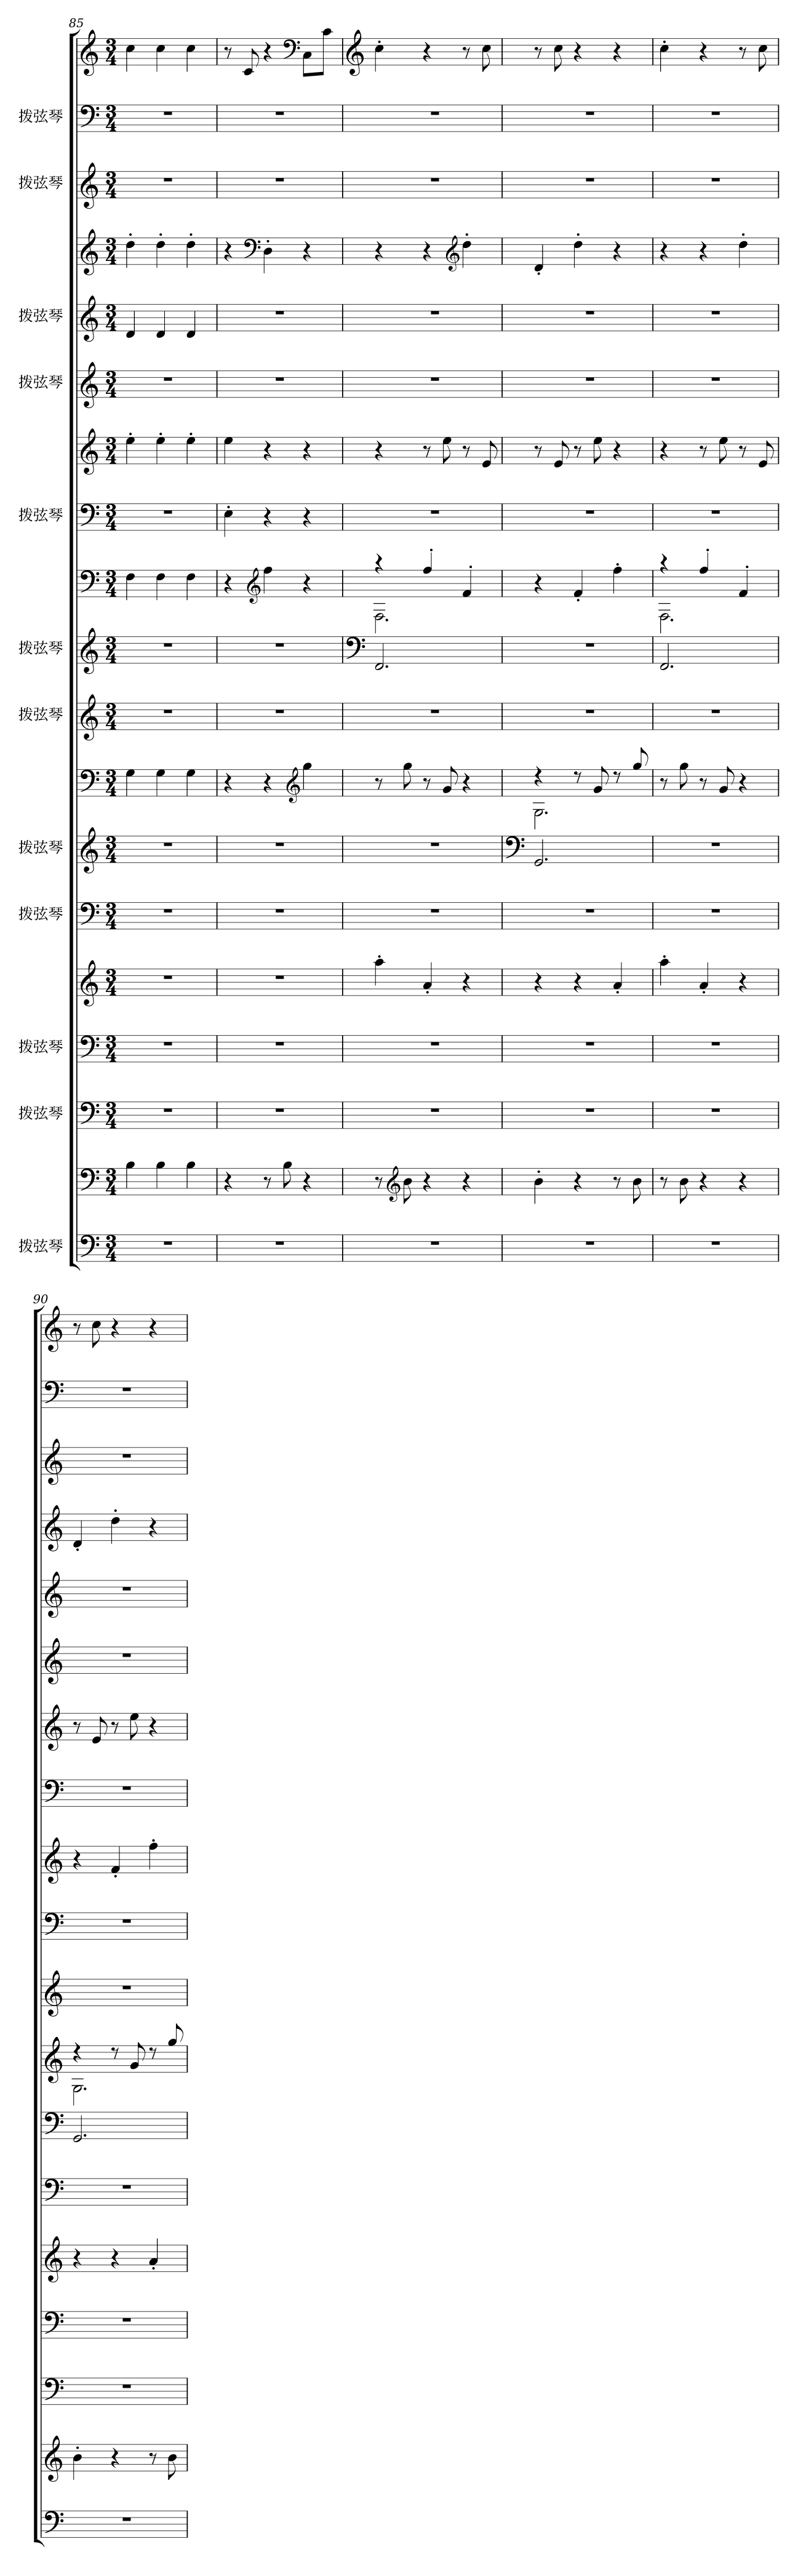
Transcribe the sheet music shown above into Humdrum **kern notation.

**kern	**kern	**kern	**kern	**kern	**kern	**kern	**kern	**kern	**kern	**kern	**kern	**kern	**kern	**kern	**kern	**kern	**kern	**kern
*part12	*part12	*part11	*part10	*part10	*part9	*part8	*part8	*part7	*part6	*part6	*part5	*part5	*part4	*part3	*part3	*part2	*part1	*part1
*staff19	*staff18	*staff17	*staff16	*staff15	*staff14	*staff13	*staff12	*staff11	*staff10	*staff9	*staff8	*staff7	*staff6	*staff5	*staff4	*staff3	*staff2	*staff1
*I"拨弦琴	*	*I"拨弦琴	*I"拨弦琴	*	*I"拨弦琴	*I"拨弦琴	*	*I"拨弦琴	*I"拨弦琴	*	*I"拨弦琴	*	*I"拨弦琴	*I"拨弦琴	*	*I"拨弦琴	*I"拨弦琴	*
!!LO:PB:g=z
*clefF4	*clefF4	*clefF4	*clefF4	*clefG2	*clefF4	*clefG2	*clefF4	*clefG2	*clefG2	*clefF4	*clefF4	*clefG2	*clefG2	*clefG2	*clefG2	*clefG2	*clefF4	*clefG2
*k[]	*k[]	*k[]	*k[]	*k[]	*k[]	*k[]	*k[]	*k[]	*k[]	*k[]	*k[]	*k[]	*k[]	*k[]	*k[]	*k[]	*k[]	*k[]
*M3/4	*M3/4	*M3/4	*M3/4	*M3/4	*M3/4	*M3/4	*M3/4	*M3/4	*M3/4	*M3/4	*M3/4	*M3/4	*M3/4	*M3/4	*M3/4	*M3/4	*M3/4	*M3/4
=85	=85	=85	=85	=85	=85	=85	=85	=85	=85	=85	=85	=85	=85	=85	=85	=85	=85	=85
2.r	4B\	2.r	2.r	2.r	2.r	2.r	4G\	2.r	2.r	4F\	2.r	4ee'\	2.r	4d/	4dd'\	2.r	2.r	4cc\
.	4B\	.	.	.	.	.	4G\	.	.	4F\	.	4ee'\	.	4d/	4dd'\	.	.	4cc\
.	4B\	.	.	.	.	.	4G\	.	.	4F\	.	4ee'\	.	4d/	4dd'\	.	.	4cc\
=86	=86	=86	=86	=86	=86	=86	=86	=86	=86	=86	=86	=86	=86	=86	=86	=86	=86	=86
2.r	4r	2.r	2.r	2.r	2.r	2.r	4r	2.r	2.r	4r	4E'\	4ee\	2.r	2.r	4r	2.r	2.r	8r
.	.	.	.	.	.	.	.	.	.	.	.	.	.	.	.	.	.	8c/
*	*	*	*	*	*	*	*	*	*	*clefG2	*	*	*	*	*clefF4	*	*	*
.	8r	.	.	.	.	.	4r	.	.	4ff\	4r	4r	.	.	4D'\	.	.	4r
.	8B\	.	.	.	.	.	.	.	.	.	.	.	.	.	.	.	.	.
*	*	*	*	*	*	*	*clefG2	*	*	*	*	*	*	*	*	*	*	*clefF4
.	4r	.	.	.	.	.	4gg\	.	.	4r	4r	4r	.	.	4r	.	.	8C\L
.	.	.	.	.	.	.	.	.	.	.	.	.	.	.	.	.	.	8c\J
=87	=87	=87	=87	=87	=87	=87	=87	=87	=87	=87	=87	=87	=87	=87	=87	=87	=87	=87
*	*	*	*	*	*	*	*	*	*clefF4	*	*	*	*	*	*	*	*	*clefG2
*	*	*	*	*	*	*	*	*	*	*^	*	*	*	*	*	*	*	*
2.r	8r	2.r	2.r	4aa'\	2.r	2.r	8r	2.r	2.FF/	4r	2.F\	2.r	4r	2.r	2.r	4r	2.r	2.r	4cc'\
*	*clefG2	*	*	*	*	*	*	*	*	*	*	*	*	*	*	*	*	*	*
.	8b\	.	.	.	.	.	8gg\	.	.	.	.	.	.	.	.	.	.	.	.
.	4r	.	.	4a'/	.	.	8r	.	.	4ff'/	.	.	8r	.	.	4r	.	.	4r
.	.	.	.	.	.	.	8g/	.	.	.	.	.	8ee\	.	.	.	.	.	.
*	*	*	*	*	*	*	*	*	*	*	*	*	*	*	*	*clefG2	*	*	*
.	4r	.	.	4r	.	.	4r	.	.	4f'/	.	.	8r	.	.	4dd'\	.	.	8r
.	.	.	.	.	.	.	.	.	.	.	.	.	8e/	.	.	.	.	.	8cc\
*	*	*	*	*	*	*	*	*	*	*v	*v	*	*	*	*	*	*	*	*
=88	=88	=88	=88	=88	=88	=88	=88	=88	=88	=88	=88	=88	=88	=88	=88	=88	=88	=88
*	*	*	*	*	*	*clefF4	*	*	*	*	*	*	*	*	*	*	*	*
*	*	*	*	*	*	*	*^	*	*	*	*	*	*	*	*	*	*	*
2.r	4b'\	2.r	2.r	4r	2.r	2.GG/	4r	2.G\	2.r	2.r	4r	2.r	8r	2.r	2.r	4d'/	2.r	2.r	8r
.	.	.	.	.	.	.	.	.	.	.	.	.	8e/	.	.	.	.	.	8cc\
.	4r	.	.	4r	.	.	8r	.	.	.	4f'/	.	8r	.	.	4dd'\	.	.	4r
.	.	.	.	.	.	.	8g/	.	.	.	.	.	8ee\	.	.	.	.	.	.
.	8r	.	.	4a'/	.	.	8r	.	.	.	4ff'\	.	4r	.	.	4r	.	.	4r
.	8b\	.	.	.	.	.	8gg/	.	.	.	.	.	.	.	.	.	.	.	.
*	*	*	*	*	*	*	*v	*v	*	*	*	*	*	*	*	*	*	*	*
=89	=89	=89	=89	=89	=89	=89	=89	=89	=89	=89	=89	=89	=89	=89	=89	=89	=89	=89
*	*	*	*	*	*	*	*	*	*	*^	*	*	*	*	*	*	*	*
2.r	8r	2.r	2.r	4aa'\	2.r	2.r	8r	2.r	2.FF/	4r	2.F\	2.r	4r	2.r	2.r	4r	2.r	2.r	4cc'\
.	8b\	.	.	.	.	.	8gg\	.	.	.	.	.	.	.	.	.	.	.	.
.	4r	.	.	4a'/	.	.	8r	.	.	4ff'/	.	.	8r	.	.	4r	.	.	4r
.	.	.	.	.	.	.	8g/	.	.	.	.	.	8ee\	.	.	.	.	.	.
.	4r	.	.	4r	.	.	4r	.	.	4f'/	.	.	8r	.	.	4dd'\	.	.	8r
.	.	.	.	.	.	.	.	.	.	.	.	.	8e/	.	.	.	.	.	8cc\
*	*	*	*	*	*	*	*	*	*	*v	*v	*	*	*	*	*	*	*	*
!!LO:PB:g=z
=90	=90	=90	=90	=90	=90	=90	=90	=90	=90	=90	=90	=90	=90	=90	=90	=90	=90	=90
*	*	*	*	*	*	*	*^	*	*	*	*	*	*	*	*	*	*	*
2.r	4b'\	2.r	2.r	4r	2.r	2.GG/	4r	2.G\	2.r	2.r	4r	2.r	8r	2.r	2.r	4d'/	2.r	2.r	8r
.	.	.	.	.	.	.	.	.	.	.	.	.	8e/	.	.	.	.	.	8cc\
.	4r	.	.	4r	.	.	8r	.	.	.	4f'/	.	8r	.	.	4dd'\	.	.	4r
.	.	.	.	.	.	.	8g/	.	.	.	.	.	8ee\	.	.	.	.	.	.
.	8r	.	.	4a'/	.	.	8r	.	.	.	4ff'\	.	4r	.	.	4r	.	.	4r
.	8b\	.	.	.	.	.	8gg/	.	.	.	.	.	.	.	.	.	.	.	.
*	*	*	*	*	*	*	*v	*v	*	*	*	*	*	*	*	*	*	*	*
=	=	=	=	=	=	=	=	=	=	=	=	=	=	=	=	=	=	=
*-	*-	*-	*-	*-	*-	*-	*-	*-	*-	*-	*-	*-	*-	*-	*-	*-	*-	*-
